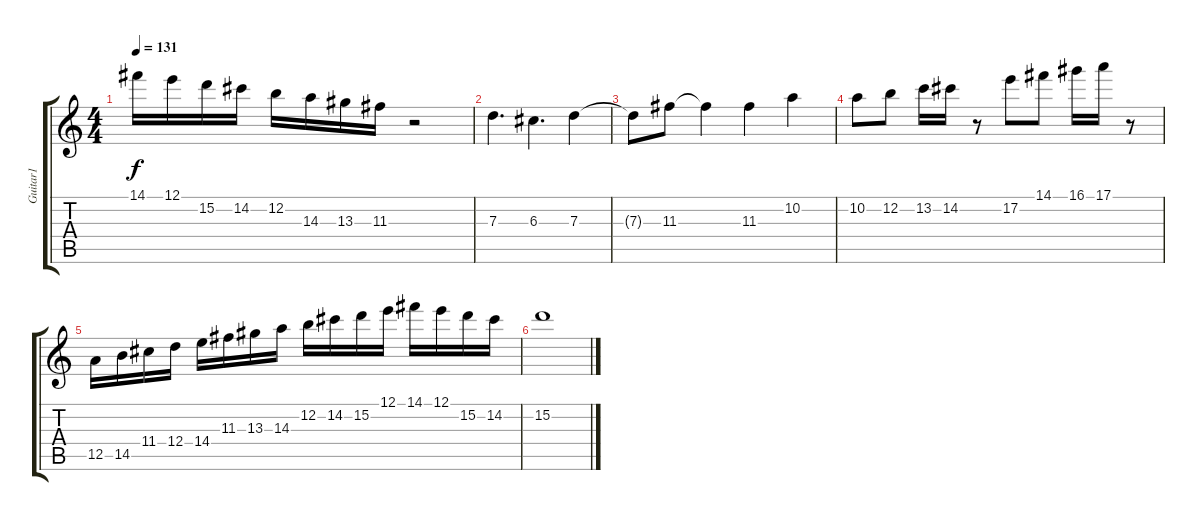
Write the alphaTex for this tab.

\track ("Guitar1" "Guitar1") {instrument electricguitarjazz}
\staff {score tabs}
\tuning (E4 B3 G3 D3 A2 E2) {hide}
\ts (4 4)
\tempo 131
\clef g2
\ks c
14.1.16{dy f} 12.1.16 15.2.16 14.2.16 12.2.16 14.3.16 13.3.16 11.3.16 r.2 |
7.3.4{d} 6.3.4{d} 7.3.4 |
7.3{t}.8 11.3.8 11.3{t}.4 11.3.4 10.2.4 |
10.2.8 12.2.8 13.2.16 14.2.16 r.8 17.2.8 14.1.8 16.1.16 17.1.16 r.8 |
12.5.16 14.5.16 11.4.16 12.4.16 14.4.16 11.3.16 13.3.16 14.3.16 12.2.16 14.2.16 15.2.16 12.1.16 14.1.16 12.1.16 15.2.16 14.2.16 |
15.2.1
